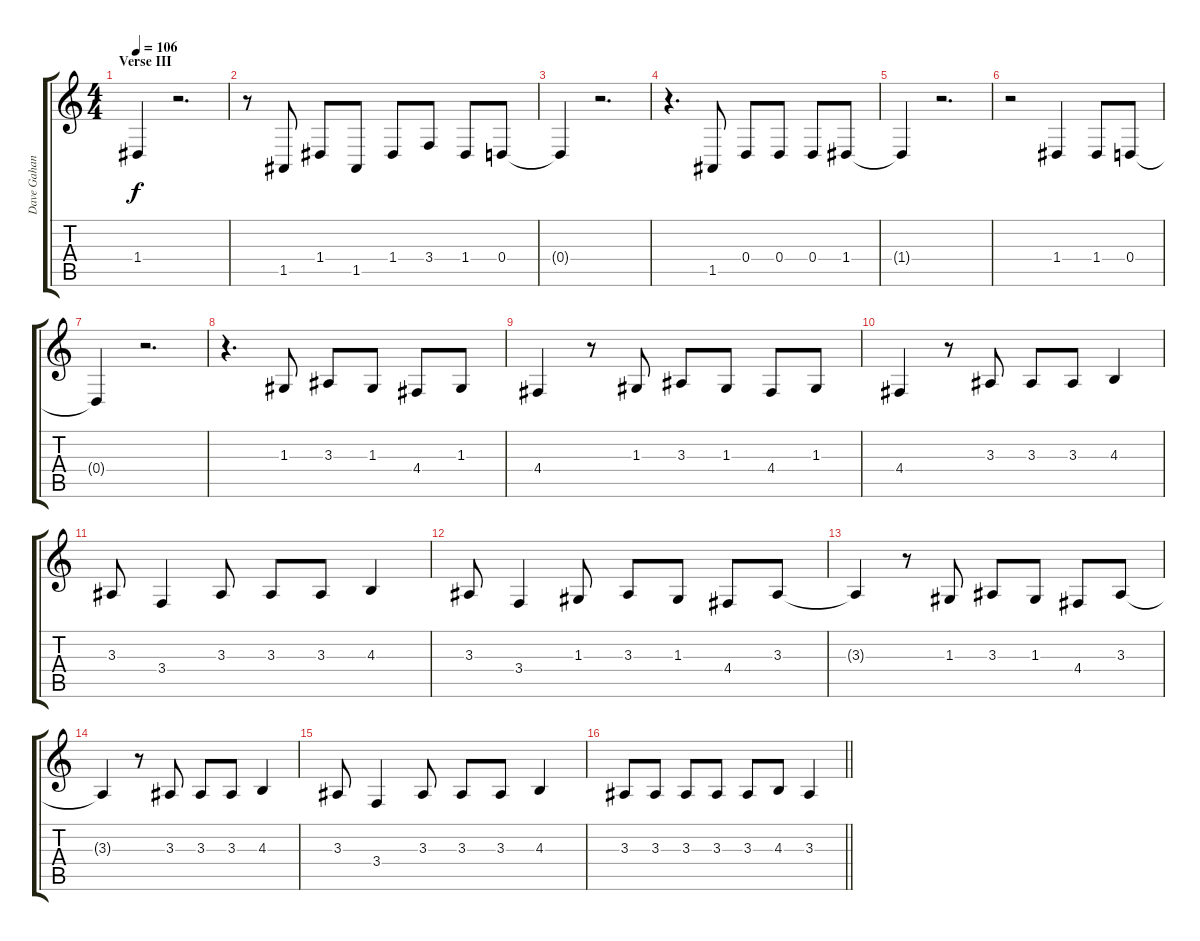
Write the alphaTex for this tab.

\track ("Dave Gahan - Vocals" "Dave Gahan") {instrument baritonesax}
\staff {score tabs}
\tuning (E4 B3 G3 D3 A2 E2) {hide}
\ts (4 4)
\section ("" "Verse III")
\tempo 106
\clef g2
\ks c
1.4.4{dy f} r.2{d} |
r.8 1.5.8 1.4.8 1.5.8 1.4.8 3.4.8 1.4.8 0.4.8 |
0.4{t}.4 r.2{d} |
r.4{d} 1.5.8 0.4.8 0.4.8 0.4.8 1.4.8 |
1.4{t}.4 r.2{d} |
r.2 1.4.4 1.4.8 0.4.8 |
0.4{t}.4 r.2{d} |
r.4{d} 1.3.8 3.3.8 1.3.8 4.4.8 1.3.8 |
4.4.4 r.8 1.3.8{volume 12} 3.3.8 1.3.8 4.4.8 1.3.8 |
4.4.4 r.8 3.3.8{volume 16} 3.3.8 3.3.8 4.3.4 |
3.3.8 3.4.4 3.3.8{volume 12} 3.3.8 3.3.8 4.3.4 |
3.3.8 3.4.4 1.3.8{volume 16} 3.3.8 1.3.8 4.4.8 3.3.8 |
3.3{t}.4 r.8 1.3.8{volume 12} 3.3.8 1.3.8 4.4.8 3.3.8 |
3.3{t}.4 r.8 3.3.8{volume 16} 3.3.8 3.3.8 4.3.4 |
3.3.8 3.4.4 3.3.8{volume 12} 3.3.8 3.3.8 4.3.4 |
\barLineRight lightlight
3.3.8 3.3.8{volume 16} 3.3.8 3.3.8 3.3.8 4.3.8 3.3.4
